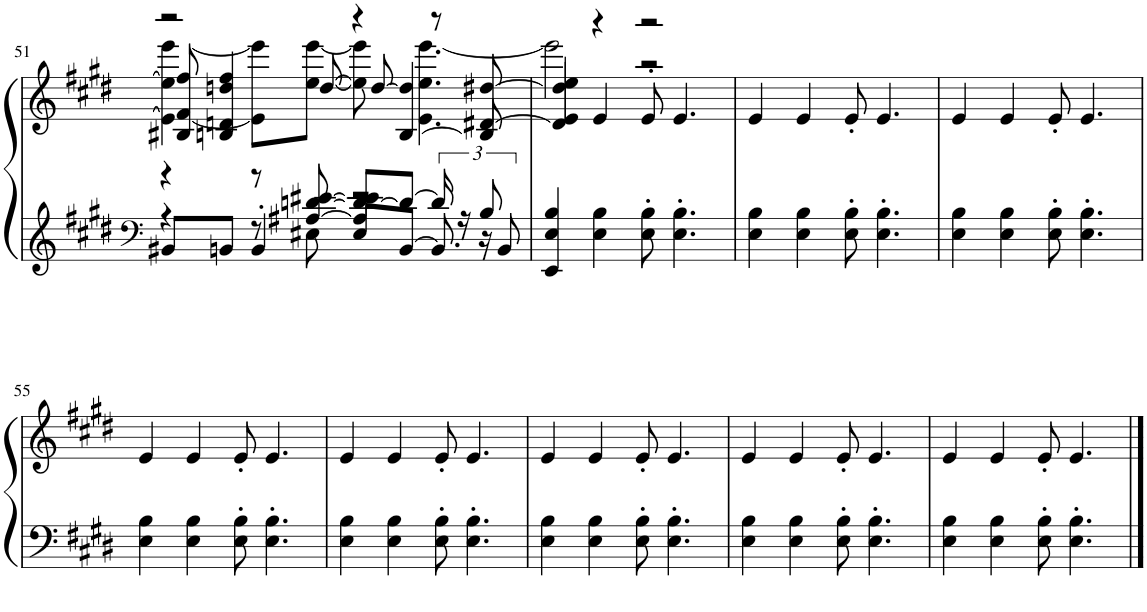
**kern	**kern
*part1	*part1
*staff2	*staff1
*I"Piano, ESCAPE_FROM_NEW_YORK.MIDI	*
*I'Pno.	*
!!LO:PB:g=z
*clefF4	*clefG2
*k[f#c#g#d#]	*k[f#c#g#d#]
*M4/4	*M4/4
=51	=51
*^	*^
*	*^	*	*^
4r	4r	8BB#X/L	2r	[4e\ 4ee\ [4eee\	8B#X/ 8f#/] 8ff#/]
.	.	8BBn/J	.	.	4Bn/ 4dn/ 4ddn/ 4ff#/
8r	8r	4BB'/	.	8e\] 8eee\]L	.
[8A#X/ [8dn/ [8e#X/	8E#X\	.	.	[8ee\ [8eee\J	[8dd/
8A#/] 8d/_ 8e#/]L	2r	8E#/L	4r	8ee\] 8eee\]	8dd/_
8d/J_	.	[8BB/J	.	4.e\ 4.ee\ [4.eee\	[4B/ 4dd/]
16d/]	.	12.BB/]	8r	.	.
16r	.	.	.	.	.
8B/	.	24r	[8d#X/ [8dd#X/	.	8B/]
.	.	12BB/	.	.	.
*v	*v	*v	*	*	*
=52	=52	=52	=52
4EE/ 4E/ 4B/	4d#/] 4dd#/]	2eee\]	4e/ 4ee/
4E\ 4B\	4r	.	4e/
8E\' 8B\'	2r	2r	8e'/
4.E\' 4.B\'	.	.	4.e/
*	*v	*v	*v
=53	=53
4E\ 4B\	4e/
4E\ 4B\	4e/
8E\' 8B\'	8e'/
4.E\' 4.B\'	4.e/
=54	=54
4E\ 4B\	4e/
4E\ 4B\	4e/
8E\' 8B\'	8e'/
4.E\' 4.B\'	4.e/
!!LO:LB:g=z
=55	=55
4E\ 4B\	4e/
4E\ 4B\	4e/
8E\' 8B\'	8e'/
4.E\' 4.B\'	4.e/
=56	=56
4E\ 4B\	4e/
4E\ 4B\	4e/
8E\' 8B\'	8e'/
4.E\' 4.B\'	4.e/
=57	=57
4E\ 4B\	4e/
4E\ 4B\	4e/
8E\' 8B\'	8e'/
4.E\' 4.B\'	4.e/
=58	=58
4E\ 4B\	4e/
4E\ 4B\	4e/
8E\' 8B\'	8e'/
4.E\' 4.B\'	4.e/
=59	=59
4E\ 4B\	4e/
4E\ 4B\	4e/
8E\' 8B\'	8e'/
4.E\' 4.B\'	4.e/
==	==
*-	*-
